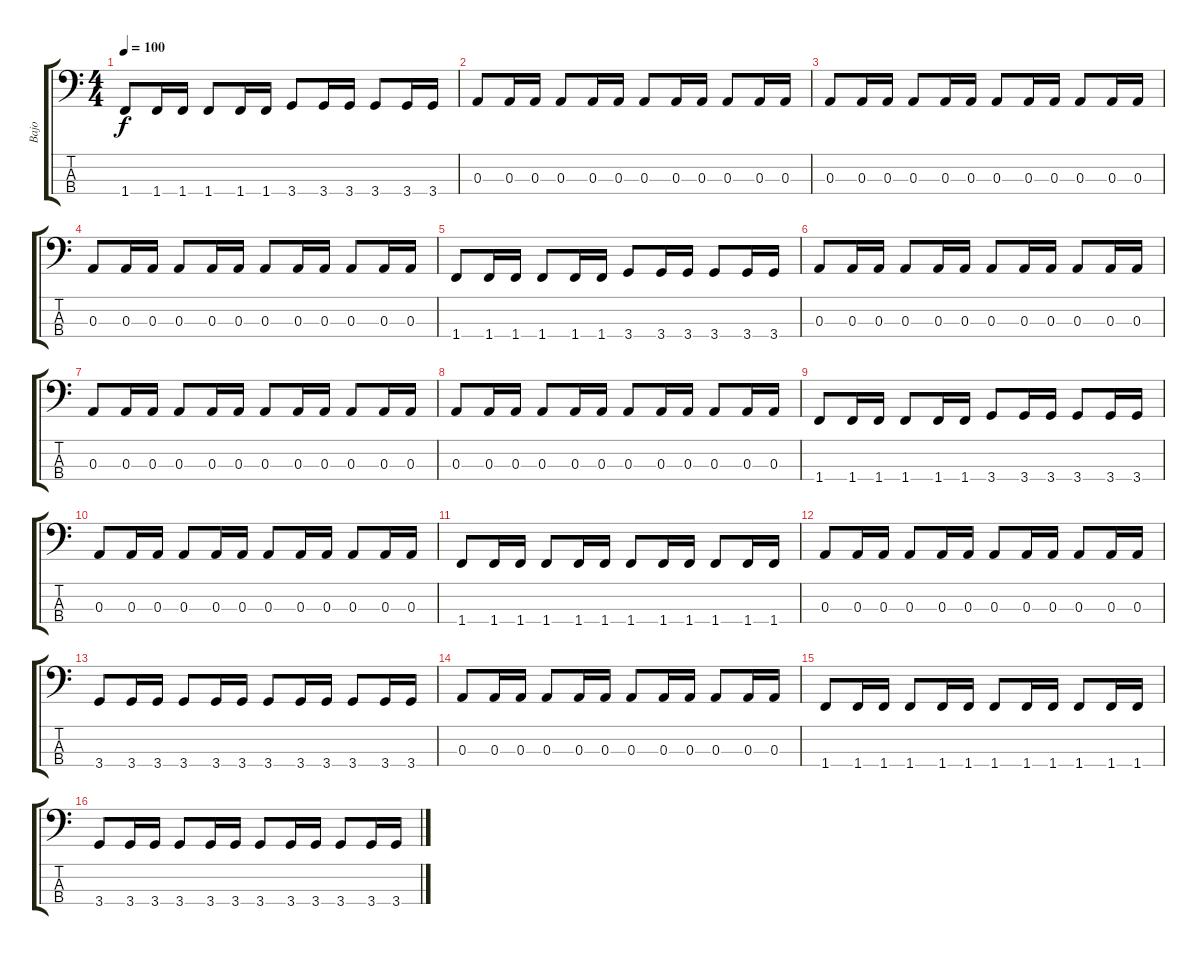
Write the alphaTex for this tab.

\track ("Bajo" "Bajo") {instrument electricbassfinger}
\staff {score tabs}
\tuning (G2 D2 A1 E1) {hide}
\ts (4 4)
\tempo 100
\clef f4
\ks c
1.4.8{dy f} 1.4.16 1.4.16 1.4.8 1.4.16 1.4.16 3.4.8 3.4.16 3.4.16 3.4.8 3.4.16 3.4.16 |
0.3.8 0.3.16 0.3.16 0.3.8 0.3.16 0.3.16 0.3.8 0.3.16 0.3.16 0.3.8 0.3.16 0.3.16 |
0.3.8 0.3.16 0.3.16 0.3.8 0.3.16 0.3.16 0.3.8 0.3.16 0.3.16 0.3.8 0.3.16 0.3.16 |
0.3.8 0.3.16 0.3.16 0.3.8 0.3.16 0.3.16 0.3.8 0.3.16 0.3.16 0.3.8 0.3.16 0.3.16 |
1.4.8 1.4.16 1.4.16 1.4.8 1.4.16 1.4.16 3.4.8 3.4.16 3.4.16 3.4.8 3.4.16 3.4.16 |
0.3.8 0.3.16 0.3.16 0.3.8 0.3.16 0.3.16 0.3.8 0.3.16 0.3.16 0.3.8 0.3.16 0.3.16 |
0.3.8 0.3.16 0.3.16 0.3.8 0.3.16 0.3.16 0.3.8 0.3.16 0.3.16 0.3.8 0.3.16 0.3.16 |
0.3.8 0.3.16 0.3.16 0.3.8 0.3.16 0.3.16 0.3.8 0.3.16 0.3.16 0.3.8 0.3.16 0.3.16 |
1.4.8 1.4.16 1.4.16 1.4.8 1.4.16 1.4.16 3.4.8 3.4.16 3.4.16 3.4.8 3.4.16 3.4.16 |
0.3.8 0.3.16 0.3.16 0.3.8 0.3.16 0.3.16 0.3.8 0.3.16 0.3.16 0.3.8 0.3.16 0.3.16 |
1.4.8 1.4.16 1.4.16 1.4.8 1.4.16 1.4.16 1.4.8 1.4.16 1.4.16 1.4.8 1.4.16 1.4.16 |
0.3.8 0.3.16 0.3.16 0.3.8 0.3.16 0.3.16 0.3.8 0.3.16 0.3.16 0.3.8 0.3.16 0.3.16 |
3.4.8 3.4.16 3.4.16 3.4.8 3.4.16 3.4.16 3.4.8 3.4.16 3.4.16 3.4.8 3.4.16 3.4.16 |
0.3.8 0.3.16 0.3.16 0.3.8 0.3.16 0.3.16 0.3.8 0.3.16 0.3.16 0.3.8 0.3.16 0.3.16 |
1.4.8 1.4.16 1.4.16 1.4.8 1.4.16 1.4.16 1.4.8 1.4.16 1.4.16 1.4.8 1.4.16 1.4.16 |
3.4.8 3.4.16 3.4.16 3.4.8 3.4.16 3.4.16 3.4.8 3.4.16 3.4.16 3.4.8 3.4.16 3.4.16
